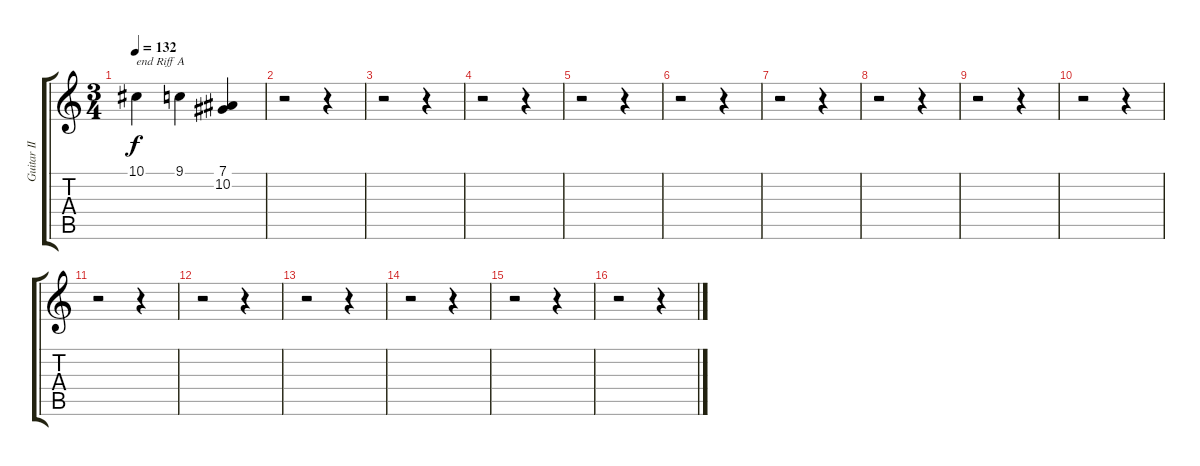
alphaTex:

\track ("Guitar II" "Guitar II") {instrument fiddle}
\staff {score tabs}
\tuning (Eb4 Bb3 Gb3 Db3 Ab2 Eb2) {hide}
\ts (3 4)
\tempo 132
\clef g2
\ks c
10.1.4{txt "end Riff A" dy f} 9.1.4 (7.1 10.2).4 |
r.2 r.4 |
r.2 r.4 |
r.2 r.4 |
r.2 r.4 |
r.2 r.4 |
r.2 r.4 |
r.2 r.4 |
r.2 r.4 |
r.2 r.4 |
r.2 r.4 |
r.2 r.4 |
r.2 r.4 |
r.2 r.4 |
r.2 r.4 |
r.2 r.4
